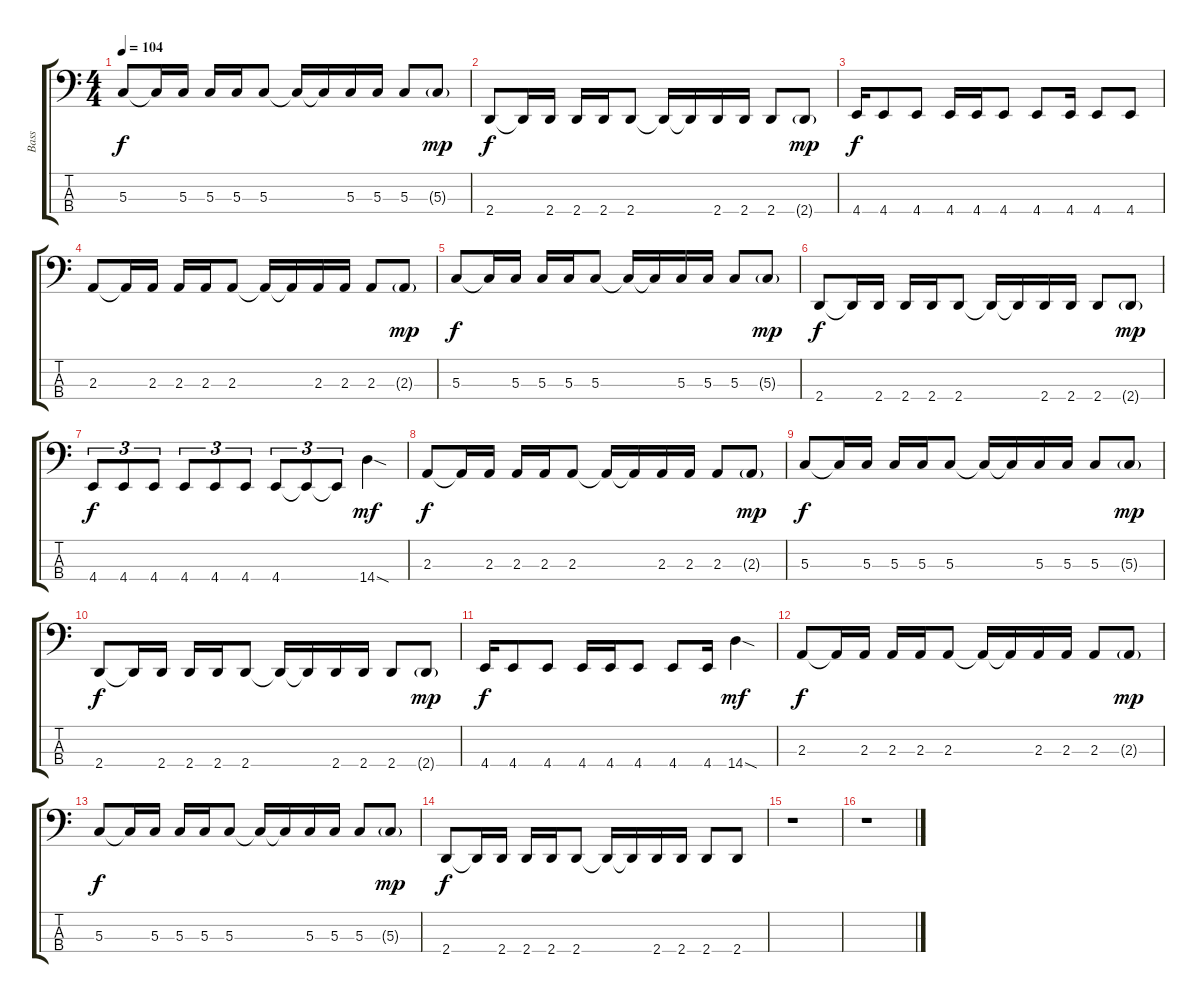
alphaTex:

\track ("Bass" "Bass") {instrument electricbassfinger}
\staff {score tabs}
\tuning (F2 C2 G1 C1) {hide}
\ts (4 4)
\tempo 104
\clef f4
\ks c
5.3.8{dy f} 5.3{t}.16 5.3.16 5.3.16 5.3.16 5.3.8 5.3{t}.16 5.3{t}.16 5.3.16 5.3.16 5.3.8 5.3{g}.8{dy mp} |
2.4.8{dy f} 2.4{t}.16 2.4.16 2.4.16 2.4.16 2.4.8 2.4{t}.16 2.4{t}.16 2.4.16 2.4.16 2.4.8 2.4{g}.8{dy mp} |
4.4.16{dy f} 4.4.8 4.4.8 4.4.16 4.4.16 4.4.8 4.4.8 4.4.16 4.4.8 4.4.8 |
2.3.8 2.3{t}.16 2.3.16 2.3.16 2.3.16 2.3.8 2.3{t}.16 2.3{t}.16 2.3.16 2.3.16 2.3.8 2.3{g}.8{dy mp} |
5.3.8{dy f} 5.3{t}.16 5.3.16 5.3.16 5.3.16 5.3.8 5.3{t}.16 5.3{t}.16 5.3.16 5.3.16 5.3.8 5.3{g}.8{dy mp} |
2.4.8{dy f} 2.4{t}.16 2.4.16 2.4.16 2.4.16 2.4.8 2.4{t}.16 2.4{t}.16 2.4.16 2.4.16 2.4.8 2.4{g}.8{dy mp} |
4.4.8{tu (3 2) dy f} 4.4.8{tu (3 2)} 4.4.8{tu (3 2)} 4.4.8{tu (3 2)} 4.4.8{tu (3 2)} 4.4.8{tu (3 2)} 4.4.8{tu (3 2)} 4.4{t}.8{tu (3 2)} 4.4{t}.8{tu (3 2)} 14.4{sod}.4{dy mf} |
2.3.8{dy f} 2.3{t}.16 2.3.16 2.3.16 2.3.16 2.3.8 2.3{t}.16 2.3{t}.16 2.3.16 2.3.16 2.3.8 2.3{g}.8{dy mp} |
5.3.8{dy f} 5.3{t}.16 5.3.16 5.3.16 5.3.16 5.3.8 5.3{t}.16 5.3{t}.16 5.3.16 5.3.16 5.3.8 5.3{g}.8{dy mp} |
2.4.8{dy f} 2.4{t}.16 2.4.16 2.4.16 2.4.16 2.4.8 2.4{t}.16 2.4{t}.16 2.4.16 2.4.16 2.4.8 2.4{g}.8{dy mp} |
4.4.16{dy f} 4.4.8 4.4.8 4.4.16 4.4.16 4.4.8 4.4.8 4.4.16 14.4{sod}.4{dy mf} |
2.3.8{dy f} 2.3{t}.16 2.3.16 2.3.16 2.3.16 2.3.8 2.3{t}.16 2.3{t}.16 2.3.16 2.3.16 2.3.8 2.3{g}.8{dy mp} |
5.3.8{dy f} 5.3{t}.16 5.3.16 5.3.16 5.3.16 5.3.8 5.3{t}.16 5.3{t}.16 5.3.16 5.3.16 5.3.8 5.3{g}.8{dy mp} |
2.4.8{dy f} 2.4{t}.16 2.4.16 2.4.16 2.4.16 2.4.8 2.4{t}.16 2.4{t}.16 2.4.16 2.4.16 2.4.8 2.4.8 |
r.1 |
r.1
